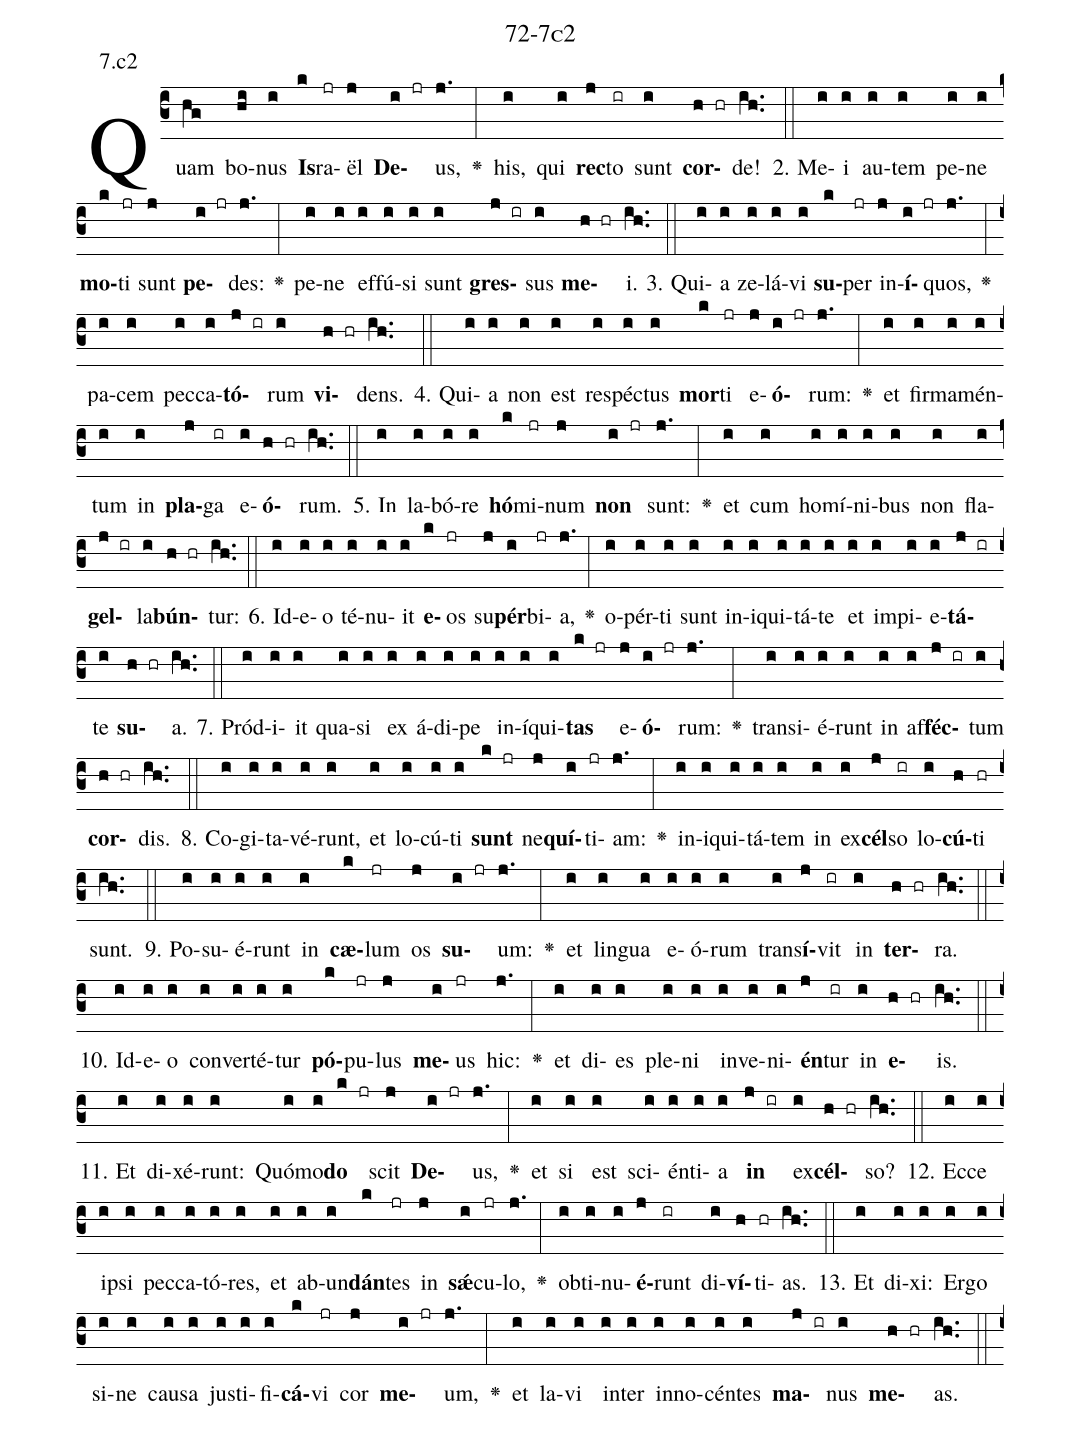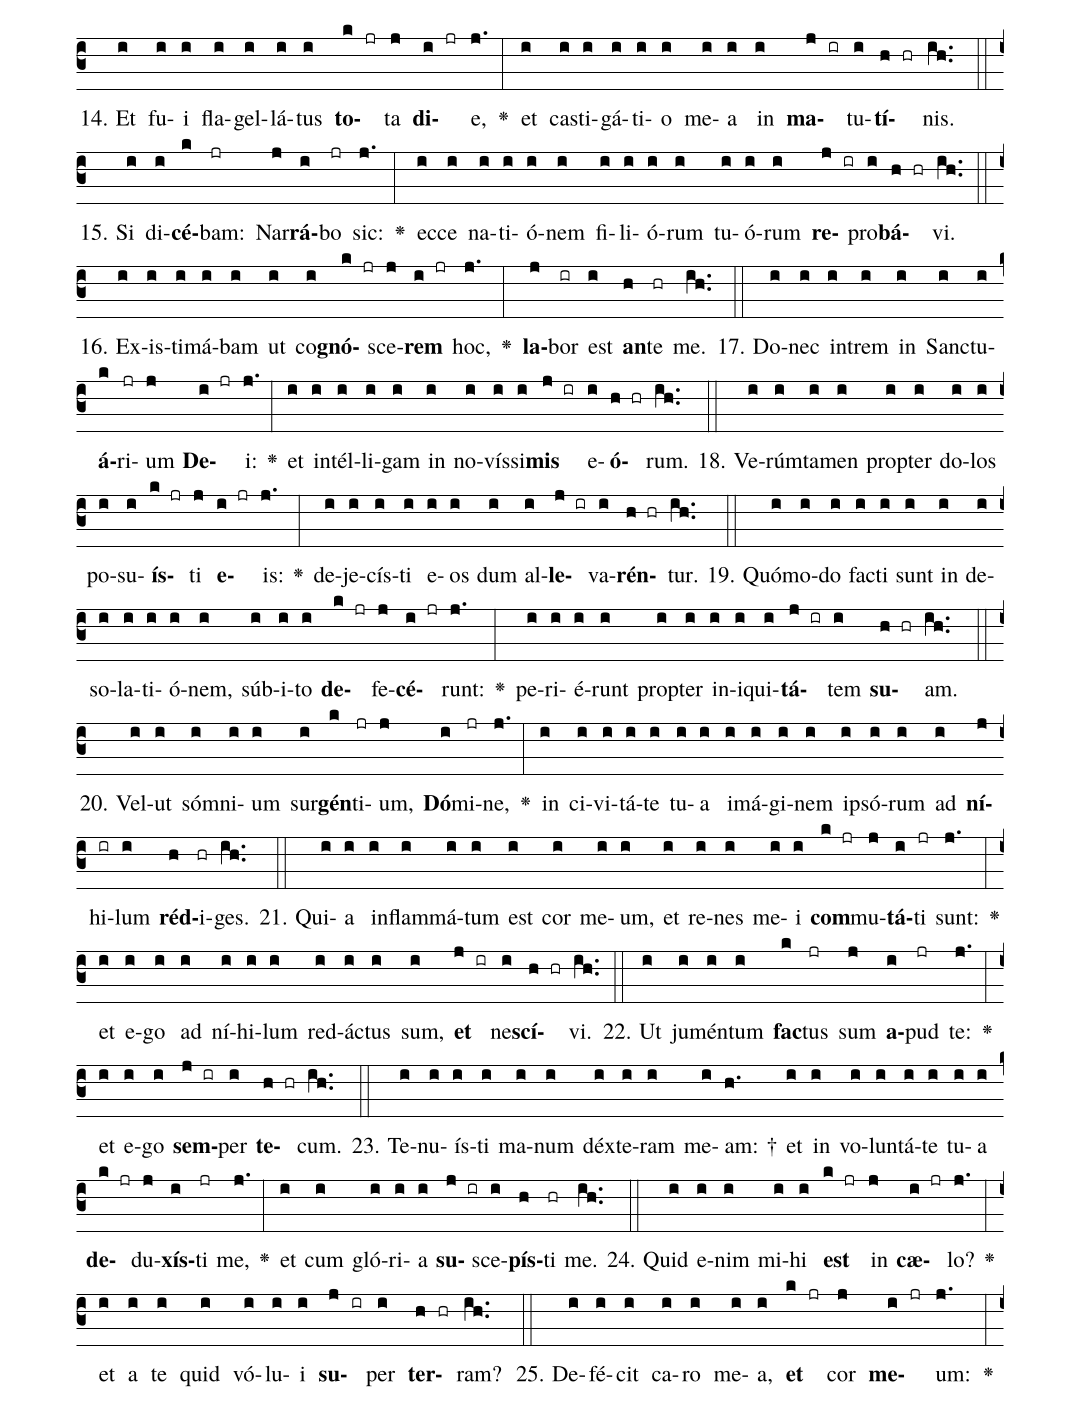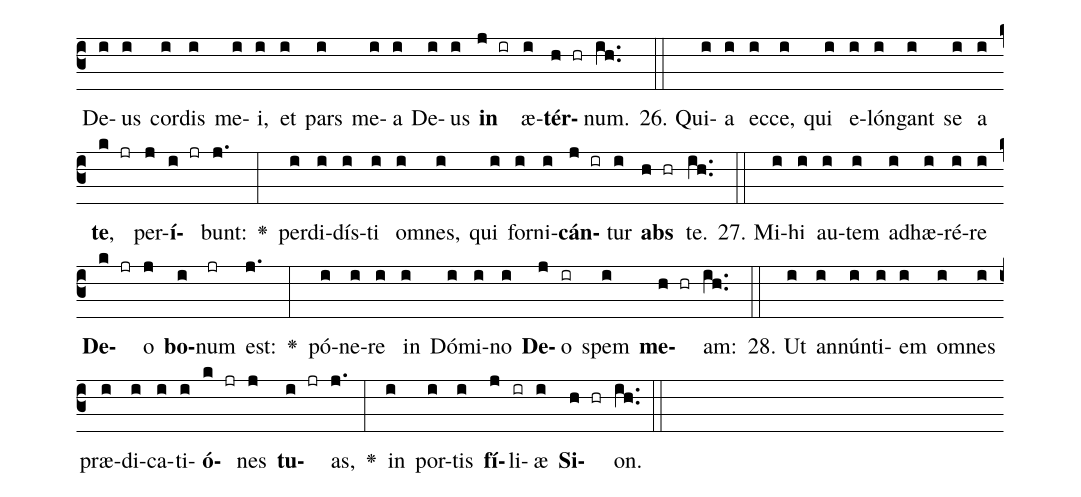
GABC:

name: 72-7c2;
annotation: 7.c2;
%%
(c3)Quam(hg) bo(hi)nus(i) <b>Is</b>(k)ra(jr)ël(j) <b>De</b>(i jr)us,(j.) <v>\greheightstar</v>(:) his,(i) qui(i) <b>rec</b>(j)to(ir) sunt(i) <b>cor</b>(h hr)de!(ih..) (::)
2. Me(i)i(i) au(i)tem(i) pe(i)ne(i) <b>mo</b>(k)ti(jr) sunt(j) <b>pe</b>(i jr)des:(j.) <v>\greheightstar</v>(:) pe(i)ne(i) ef(i)fú(i)si(i) sunt(i) <b>gres</b>(j ir)sus(i) <b>me</b>(h hr)i.(ih..) (::)
3. Qui(i)a(i) ze(i)lá(i)vi(i) <b>su</b>(k)per(jr) in(j)<b>í</b>(i jr)quos,(j.) <v>\greheightstar</v>(:) pa(i)cem(i) pec(i)ca(i)<b>tó</b>(j ir)rum(i) <b>vi</b>(h hr)dens.(ih..) (::)
4. Qui(i)a(i) non(i) est(i) re(i)spéc(i)tus(i) <b>mor</b>(k)ti(jr) e(j)<b>ó</b>(i jr)rum:(j.) <v>\greheightstar</v>(:) et(i) fir(i)ma(i)mén(i)tum(i) in(i) <b>pla</b>(j)ga(ir) e(i)<b>ó</b>(h hr)rum.(ih..) (::)
5. In(i) la(i)bó(i)re(i) <b>hó</b>(k)mi(jr)num(j) <b>non</b>(i jr) sunt:(j.) <v>\greheightstar</v>(:) et(i) cum(i) ho(i)mí(i)ni(i)bus(i) non(i) fla(i)<b>gel</b>(j ir)la(i)<b>bún</b>(h hr)tur:(ih..) (::)
6. Id(i)e(i)o(i) té(i)nu(i)it(i) <b>e</b>(k)os(jr) su(j)<b>pér</b>(i)bi(jr)a,(j.) <v>\greheightstar</v>(:) o(i)pér(i)ti(i) sunt(i) in(i)i(i)qui(i)tá(i)te(i) et(i) im(i)pi(i)e(i)<b>tá</b>(j ir)te(i) <b>su</b>(h hr)a.(ih..) (::)
7. Pród(i)i(i)it(i) qua(i)si(i) ex(i) á(i)di(i)pe(i) in(i)í(i)qui(i)<b>tas</b>(k jr) e(j)<b>ó</b>(i jr)rum:(j.) <v>\greheightstar</v>(:) trans(i)i(i)é(i)runt(i) in(i) af(i)<b>féc</b>(j ir)tum(i) <b>cor</b>(h hr)dis.(ih..) (::)
8. Co(i)gi(i)ta(i)vé(i)runt,(i) et(i) lo(i)cú(i)ti(i) <b>sunt</b>(k jr) ne(j)<b>quí</b>(i)ti(jr)am:(j.) <v>\greheightstar</v>(:) in(i)i(i)qui(i)tá(i)tem(i) in(i) ex(i)<b>cél</b>(j)so(ir) lo(i)<b>cú</b>(h)ti(hr) sunt.(ih..) (::)
9. Po(i)su(i)é(i)runt(i) in(i) <b>cæ</b>(k)lum(jr) os(j) <b>su</b>(i jr)um:(j.) <v>\greheightstar</v>(:) et(i) lin(i)gua(i) e(i)ó(i)rum(i) trans(i)<b>í</b>(j)vit(ir) in(i) <b>ter</b>(h hr)ra.(ih..) (::)
10. Id(i)e(i)o(i) con(i)ver(i)té(i)tur(i) <b>pó</b>(k)pu(jr)lus(j) <b>me</b>(i)us(jr) hic:(j.) <v>\greheightstar</v>(:) et(i) di(i)es(i) ple(i)ni(i) in(i)ve(i)ni(i)<b>én</b>(j)tur(ir) in(i) <b>e</b>(h hr)is.(ih..) (::)
11. Et(i) di(i)xé(i)runt:(i) Quó(i)mo(i)<b>do</b>(k jr) scit(j) <b>De</b>(i jr)us,(j.) <v>\greheightstar</v>(:) et(i) si(i) est(i) sci(i)én(i)ti(i)a(i) <b>in</b>(j ir) ex(i)<b>cél</b>(h hr)so?(ih..) (::)
12. Ec(i)ce(i) ip(i)si(i) pec(i)ca(i)tó(i)res,(i) et(i) ab(i)un(i)<b>dán</b>(k)tes(jr) in(j) <b>sǽ</b>(i)cu(jr)lo,(j.) <v>\greheightstar</v>(:) ob(i)ti(i)nu(i)<b>é</b>(j)runt(ir) di(i)<b>ví</b>(h)ti(hr)as.(ih..) (::)
13. Et(i) di(i)xi:(i) Er(i)go(i) si(i)ne(i) cau(i)sa(i) jus(i)ti(i)fi(i)<b>cá</b>(k)vi(jr) cor(j) <b>me</b>(i jr)um,(j.) <v>\greheightstar</v>(:) et(i) la(i)vi(i) in(i)ter(i) in(i)no(i)cén(i)tes(i) <b>ma</b>(j ir)nus(i) <b>me</b>(h hr)as.(ih..) (::)
14. Et(i) fu(i)i(i) fla(i)gel(i)lá(i)tus(i) <b>to</b>(k jr)ta(j) <b>di</b>(i jr)e,(j.) <v>\greheightstar</v>(:) et(i) cas(i)ti(i)gá(i)ti(i)o(i) me(i)a(i) in(i) <b>ma</b>(j ir)tu(i)<b>tí</b>(h hr)nis.(ih..) (::)
15. Si(i) di(i)<b>cé</b>(k)bam:(jr) Nar(j)<b>rá</b>(i)bo(jr) sic:(j.) <v>\greheightstar</v>(:) ec(i)ce(i) na(i)ti(i)ó(i)nem(i) fi(i)li(i)ó(i)rum(i) tu(i)ó(i)rum(i) <b>re</b>(j ir)pro(i)<b>bá</b>(h hr)vi.(ih..) (::)
16. Ex(i)is(i)ti(i)má(i)bam(i) ut(i) co(i)<b>gnó</b>(k jr)sce(j)<b>rem</b>(i jr) hoc,(j.) <v>\greheightstar</v>(:) <b>la</b>(j)bor(ir) est(i) <b>an</b>(h)te(hr) me.(ih..) (::)
17. Do(i)nec(i) in(i)trem(i) in(i) Sanc(i)tu(i)<b>á</b>(k)ri(jr)um(j) <b>De</b>(i jr)i:(j.) <v>\greheightstar</v>(:) et(i) in(i)tél(i)li(i)gam(i) in(i) no(i)vís(i)si(i)<b>mis</b>(j ir) e(i)<b>ó</b>(h hr)rum.(ih..) (::)
18. Ve(i)rúm(i)ta(i)men(i) prop(i)ter(i) do(i)los(i) po(i)su(i)<b>ís</b>(k jr)ti(j) <b>e</b>(i jr)is:(j.) <v>\greheightstar</v>(:) de(i)je(i)cís(i)ti(i) e(i)os(i) dum(i) al(i)<b>le</b>(j ir)va(i)<b>rén</b>(h hr)tur.(ih..) (::)
19. Quó(i)mo(i)do(i) fac(i)ti(i) sunt(i) in(i) de(i)so(i)la(i)ti(i)ó(i)nem,(i) súb(i)i(i)to(i) <b>de</b>(k jr)fe(j)<b>cé</b>(i jr)runt:(j.) <v>\greheightstar</v>(:) pe(i)ri(i)é(i)runt(i) prop(i)ter(i) in(i)i(i)qui(i)<b>tá</b>(j ir)tem(i) <b>su</b>(h hr)am.(ih..) (::)
20. Vel(i)ut(i) sóm(i)ni(i)um(i) sur(i)<b>gén</b>(k)ti(jr)um,(j) <b>Dó</b>(i)mi(jr)ne,(j.) <v>\greheightstar</v>(:) in(i) ci(i)vi(i)tá(i)te(i) tu(i)a(i) i(i)má(i)gi(i)nem(i) ip(i)só(i)rum(i) ad(i) <b>ní</b>(j)hi(ir)lum(i) <b>réd</b>(h)i(hr)ges.(ih..) (::)
21. Qui(i)a(i) in(i)flam(i)má(i)tum(i) est(i) cor(i) me(i)um,(i) et(i) re(i)nes(i) me(i)i(i) <b>com</b>(k jr)mu(j)<b>tá</b>(i)ti(jr) sunt:(j.) <v>\greheightstar</v>(:) et(i) e(i)go(i) ad(i) ní(i)hi(i)lum(i) red(i)ác(i)tus(i) sum,(i) <b>et</b>(j ir) ne(i)<b>scí</b>(h hr)vi.(ih..) (::)
22. Ut(i) ju(i)mén(i)tum(i) <b>fac</b>(k)tus(jr) sum(j) <b>a</b>(i)pud(jr) te:(j.) <v>\greheightstar</v>(:) et(i) e(i)go(i) <b>sem</b>(j ir)per(i) <b>te</b>(h hr)cum.(ih..) (::)
23. Te(i)nu(i)ís(i)ti(i) ma(i)num(i) déx(i)te(i)ram(i) me(i)am: †(h.) et(i) in(i) vo(i)lun(i)tá(i)te(i) tu(i)a(i) <b>de</b>(k jr)du(j)<b>xís</b>(i)ti(jr) me,(j.) <v>\greheightstar</v>(:) et(i) cum(i) gló(i)ri(i)a(i) <b>su</b>(j ir)sce(i)<b>pís</b>(h)ti(hr) me.(ih..) (::)
24. Quid(i) e(i)nim(i) mi(i)hi(i) <b>est</b>(k jr) in(j) <b>cæ</b>(i jr)lo?(j.) <v>\greheightstar</v>(:) et(i) a(i) te(i) quid(i) vó(i)lu(i)i(i) <b>su</b>(j ir)per(i) <b>ter</b>(h hr)ram?(ih..) (::)
25. De(i)fé(i)cit(i) ca(i)ro(i) me(i)a,(i) <b>et</b>(k jr) cor(j) <b>me</b>(i jr)um:(j.) <v>\greheightstar</v>(:) De(i)us(i) cor(i)dis(i) me(i)i,(i) et(i) pars(i) me(i)a(i) De(i)us(i) <b>in</b>(j ir) æ(i)<b>tér</b>(h hr)num.(ih..) (::)
26. Qui(i)a(i) ec(i)ce,(i) qui(i) e(i)lón(i)gant(i) se(i) a(i) <b>te</b>,(k jr) per(j)<b>í</b>(i jr)bunt:(j.) <v>\greheightstar</v>(:) per(i)di(i)dís(i)ti(i) om(i)nes,(i) qui(i) for(i)ni(i)<b>cán</b>(j ir)tur(i) <b>abs</b>(h hr) te.(ih..) (::)
27. Mi(i)hi(i) au(i)tem(i) ad(i)hæ(i)ré(i)re(i) <b>De</b>(k jr)o(j) <b>bo</b>(i)num(jr) est:(j.) <v>\greheightstar</v>(:) pó(i)ne(i)re(i) in(i) Dó(i)mi(i)no(i) <b>De</b>(j)o(ir) spem(i) <b>me</b>(h hr)am:(ih..) (::)
28. Ut(i) an(i)nún(i)ti(i)em(i) om(i)nes(i) præ(i)di(i)ca(i)ti(i)<b>ó</b>(k jr)nes(j) <b>tu</b>(i jr)as,(j.) <v>\greheightstar</v>(:) in(i) por(i)tis(i) <b>fí</b>(j)li(ir)æ(i) <b>Si</b>(h hr)on.(ih..) (::)
